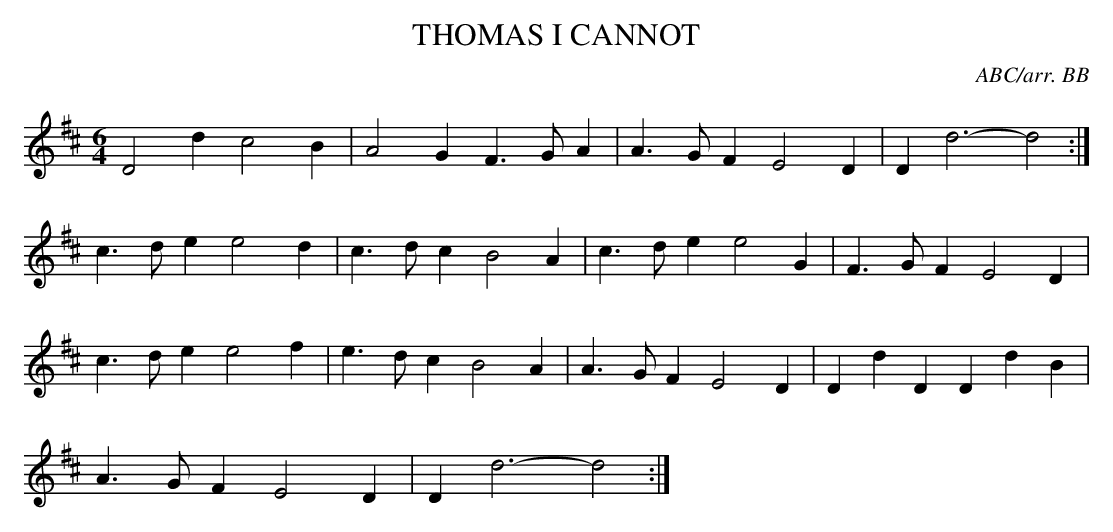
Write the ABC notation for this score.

X:1
T:THOMAS I CANNOT
C:ABC/arr. BB
M:6/4
L:1/8
K:D
D4d2 c4B2|A4G2 F3G A2|A3G F2 E4D2|D2 d6-d4 :|
c3d e2 e4d2|c3d c2B4A2|c3d e2e4 G2|F3G F2E4D2|
c3d e2 e4f2|e3d c2B4A2|A3G F2E4D2|D2d2 D2D2 d2B2|
A3G F2E4D2|D2 d6-d4 :|
